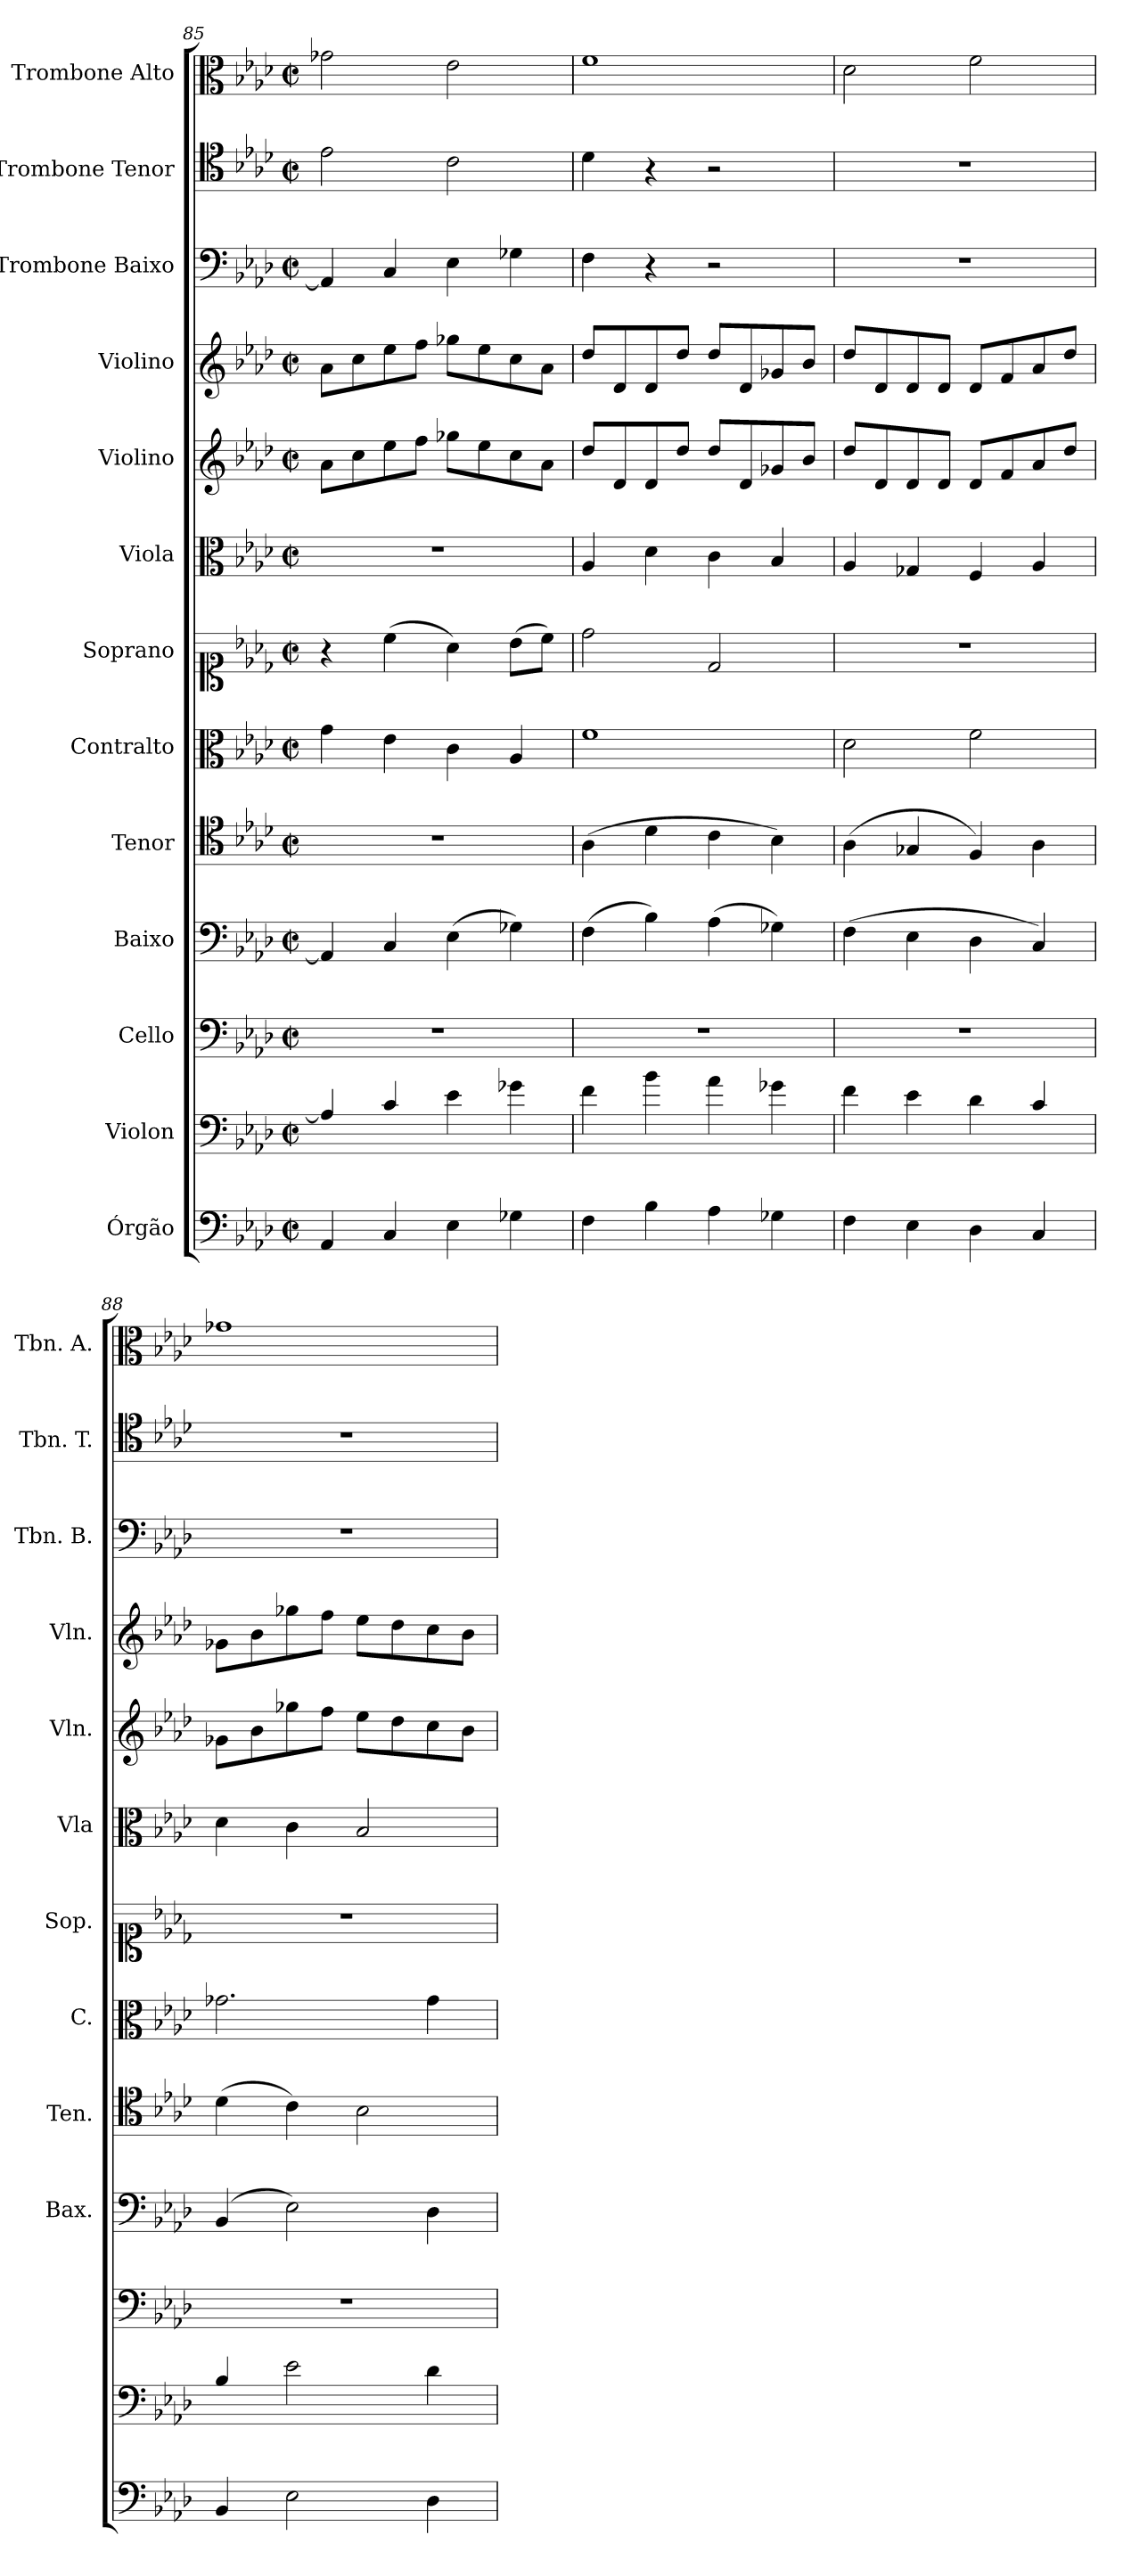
**kern	**kern	**kern	**kern	**kern	**kern	**kern	**kern	**kern	**kern	**kern	**kern	**kern
*part13	*part12	*part11	*part10	*part9	*part8	*part7	*part6	*part5	*part4	*part3	*part2	*part1
*staff13	*staff12	*staff11	*staff10	*staff9	*staff8	*staff7	*staff6	*staff5	*staff4	*staff3	*staff2	*staff1
*I"Órgão	*I"Violon	*I"Cello	*I"Baixo	*I"Tenor	*I"Contralto	*I"Soprano	*I"Viola	*I"Violino	*I"Violino	*I"Trombone Baixo	*I"Trombone Tenor	*I"Trombone Alto
*	*	*	*I'Bax.	*I'Ten.	*I'C.	*I'Sop.	*I'Vla	*I'Vln.	*I'Vln.	*I'Tbn. B.	*I'Tbn. T.	*I'Tbn. A.
*clefF4	*clefF4	*clefF4	*clefF4	*clefC4	*clefC3	*clefC1	*clefC3	*clefG2	*clefG2	*clefF4	*clefC4	*clefC3
*	*ITrd7c12	*	*	*	*	*	*	*	*	*	*	*
*k[b-e-a-d-]	*k[b-e-a-d-]	*k[b-e-a-d-]	*k[b-e-a-d-]	*k[b-e-a-d-]	*k[b-e-a-d-]	*k[b-e-a-d-]	*k[b-e-a-d-]	*k[b-e-a-d-]	*k[b-e-a-d-]	*k[b-e-a-d-]	*k[b-e-a-d-]	*k[b-e-a-d-]
*M2/2	*M2/2	*M2/2	*M2/2	*M2/2	*M2/2	*M2/2	*M2/2	*M2/2	*M2/2	*M2/2	*M2/2	*M2/2
*met(c|)	*met(c|)	*met(c|)	*met(c|)	*met(c|)	*met(c|)	*met(c|)	*met(c|)	*met(c|)	*met(c|)	*met(c|)	*met(c|)	*met(c|)
=85	=85	=85	=85	=85	=85	=85	=85	=85	=85	=85	=85	=85
4AA-/	4AA-/]	1r	4AA-/]	1r	4g\	4r	1r	8a-\L	8a-\L	4AA-/]	2e-\	2g-X\
.	.	.	.	.	.	.	.	8cc\	8cc\	.	.	.
4C/	4C/	.	4C/	.	4e-\	(4cc\	.	8ee-\	8ee-\	4C/	.	.
.	.	.	.	.	.	.	.	8ff\J	8ff\J	.	.	.
4E-\	4E-\	.	(4E-\	.	4c\	4a-\)	.	8gg-X\L	8gg-X\L	4E-\	2c\	2e-\
.	.	.	.	.	.	.	.	8ee-\	8ee-\	.	.	.
4G-X\	4G-X\	.	4G-X\)	.	4A-/	(8b-\L	.	8cc\	8cc\	4G-X\	.	.
.	.	.	.	.	.	8cc\J)	.	8a-\J	8a-\J	.	.	.
=86	=86	=86	=86	=86	=86	=86	=86	=86	=86	=86	=86	=86
4F\	4F\	1r	(4F\	(4A-\	1f	2dd-\	4A-/	8dd-/L	8dd-/L	4F\	4d-\	1f
.	.	.	.	.	.	.	.	8d-/	8d-/	.	.	.
4B-\	4B-\	.	4B-\)	4d-\	.	.	4d-\	8d-/	8d-/	4r	4r	.
.	.	.	.	.	.	.	.	8dd-/J	8dd-/J	.	.	.
4A-\	4A-\	.	(4A-\	4c\	.	2d-/	4c\	8dd-/L	8dd-/L	2r	2r	.
.	.	.	.	.	.	.	.	8d-/	8d-/	.	.	.
4G-X\	4G-X\	.	4G-X\)	4B-\)	.	.	4B-/	8g-X/	8g-X/	.	.	.
.	.	.	.	.	.	.	.	8b-/J	8b-/J	.	.	.
=87	=87	=87	=87	=87	=87	=87	=87	=87	=87	=87	=87	=87
4F\	4F\	1r	(4F\	(4A-\	2d-\	1r	4A-/	8dd-/L	8dd-/L	1r	1r	2d-\
.	.	.	.	.	.	.	.	8d-/	8d-/	.	.	.
4E-\	4E-\	.	4E-\	4G-X/	.	.	4G-X/	8d-/	8d-/	.	.	.
.	.	.	.	.	.	.	.	8d-/J	8d-/J	.	.	.
4D-\	4D-\	.	4D-\	4F/)	2f\	.	4F/	8d-/L	8d-/L	.	.	2f\
.	.	.	.	.	.	.	.	8f/	8f/	.	.	.
4C/	4C/	.	4C/)	4A-\	.	.	4A-/	8a-/	8a-/	.	.	.
.	.	.	.	.	.	.	.	8dd-/J	8dd-/J	.	.	.
!!LO:PB:g=z
=88	=88	=88	=88	=88	=88	=88	=88	=88	=88	=88	=88	=88
4BB-/	4BB-/	1r	(4BB-/	(4d-\	2.g-X\	1r	4d-\	8g-X\L	8g-X\L	1r	1r	1g-X
.	.	.	.	.	.	.	.	8b-\	8b-\	.	.	.
2E-\	2E-\	.	2E-\)	4c\)	.	.	4c\	8gg-X\	8gg-X\	.	.	.
.	.	.	.	.	.	.	.	8ff\J	8ff\J	.	.	.
.	.	.	.	2B-\	.	.	2B-/	8ee-\L	8ee-\L	.	.	.
.	.	.	.	.	.	.	.	8dd-\	8dd-\	.	.	.
4D-\	4D-\	.	4D-\	.	4g-\	.	.	8cc\	8cc\	.	.	.
.	.	.	.	.	.	.	.	8b-\J	8b-\J	.	.	.
=	=	=	=	=	=	=	=	=	=	=	=	=
*-	*-	*-	*-	*-	*-	*-	*-	*-	*-	*-	*-	*-
